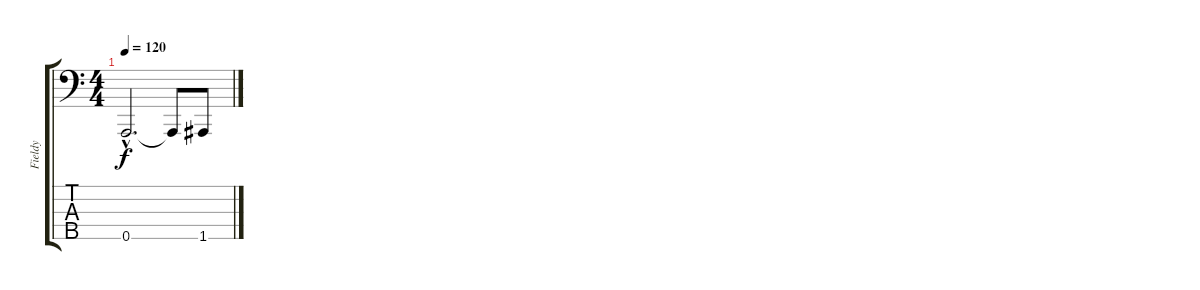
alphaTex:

\track ("Fieldy" "Fieldy") {instrument slapbass1}
\staff {score tabs}
\tuning (F2 C2 G1 D1 A0) {hide}
\ts (4 4)
\tempo 120
\clef f4
\ks c
0.5{hac}.2{d dy f} 0.5{t}.8 1.5.8
